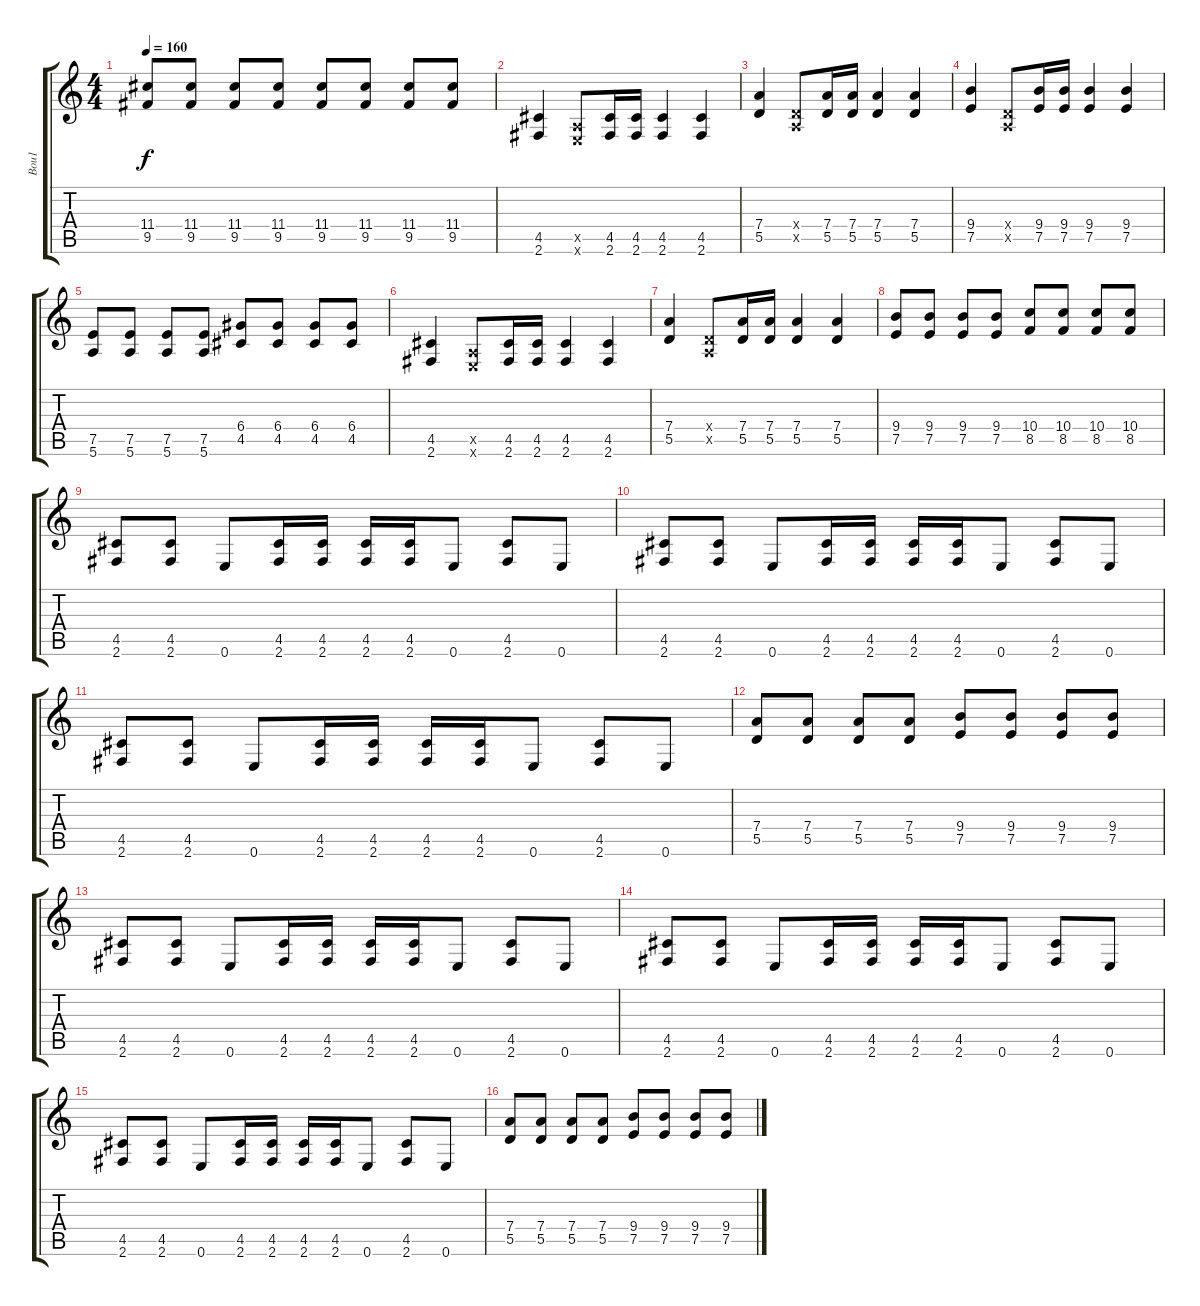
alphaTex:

\track ("Bou1" "Bou1") {instrument overdrivenguitar}
\staff {score tabs}
\tuning (E4 B3 G3 D3 A2 E2) {hide}
\ts (4 4)
\tempo 160
\clef g2
\ks c
(11.4 9.5).8{dy f} (11.4 9.5).8 (11.4 9.5).8 (11.4 9.5).8 (11.4 9.5).8 (11.4 9.5).8 (11.4 9.5).8 (11.4 9.5).8 |
(4.5 2.6).4 (0.5{x} 0.6{x}).8 (4.5 2.6).16 (4.5 2.6).16 (4.5 2.6).4 (4.5 2.6).4 |
(7.4 5.5).4 (0.4{x} 0.5{x}).8 (7.4 5.5).16 (7.4 5.5).16 (7.4 5.5).4 (7.4 5.5).4 |
(9.4 7.5).4 (0.4{x} 0.5{x}).8 (9.4 7.5).16 (9.4 7.5).16 (9.4 7.5).4 (9.4 7.5).4 |
(7.5 5.6).8 (7.5 5.6).8 (7.5 5.6).8 (7.5 5.6).8 (6.4 4.5).8 (6.4 4.5).8 (6.4 4.5).8 (6.4 4.5).8 |
(4.5 2.6).4 (0.5{x} 0.6{x}).8 (4.5 2.6).16 (4.5 2.6).16 (4.5 2.6).4 (4.5 2.6).4 |
(7.4 5.5).4 (0.4{x} 0.5{x}).8 (7.4 5.5).16 (7.4 5.5).16 (7.4 5.5).4 (7.4 5.5).4 |
(9.4 7.5).8 (9.4 7.5).8 (9.4 7.5).8 (9.4 7.5).8 (10.4 8.5).8 (10.4 8.5).8 (10.4 8.5).8 (10.4 8.5).8 |
(4.5 2.6).8 (4.5 2.6).8 0.6.8 (4.5 2.6).16 (4.5 2.6).16 (4.5 2.6).16 (4.5 2.6).16 0.6.8 (4.5 2.6).8 0.6.8 |
(4.5 2.6).8 (4.5 2.6).8 0.6.8 (4.5 2.6).16 (4.5 2.6).16 (4.5 2.6).16 (4.5 2.6).16 0.6.8 (4.5 2.6).8 0.6.8 |
(4.5 2.6).8 (4.5 2.6).8 0.6.8 (4.5 2.6).16 (4.5 2.6).16 (4.5 2.6).16 (4.5 2.6).16 0.6.8 (4.5 2.6).8 0.6.8 |
(7.4 5.5).8 (7.4 5.5).8 (7.4 5.5).8 (7.4 5.5).8 (9.4 7.5).8 (9.4 7.5).8 (9.4 7.5).8 (9.4 7.5).8 |
(4.5 2.6).8 (4.5 2.6).8 0.6.8 (4.5 2.6).16 (4.5 2.6).16 (4.5 2.6).16 (4.5 2.6).16 0.6.8 (4.5 2.6).8 0.6.8 |
(4.5 2.6).8 (4.5 2.6).8 0.6.8 (4.5 2.6).16 (4.5 2.6).16 (4.5 2.6).16 (4.5 2.6).16 0.6.8 (4.5 2.6).8 0.6.8 |
(4.5 2.6).8 (4.5 2.6).8 0.6.8 (4.5 2.6).16 (4.5 2.6).16 (4.5 2.6).16 (4.5 2.6).16 0.6.8 (4.5 2.6).8 0.6.8 |
(7.4 5.5).8 (7.4 5.5).8 (7.4 5.5).8 (7.4 5.5).8 (9.4 7.5).8 (9.4 7.5).8 (9.4 7.5).8 (9.4 7.5).8
